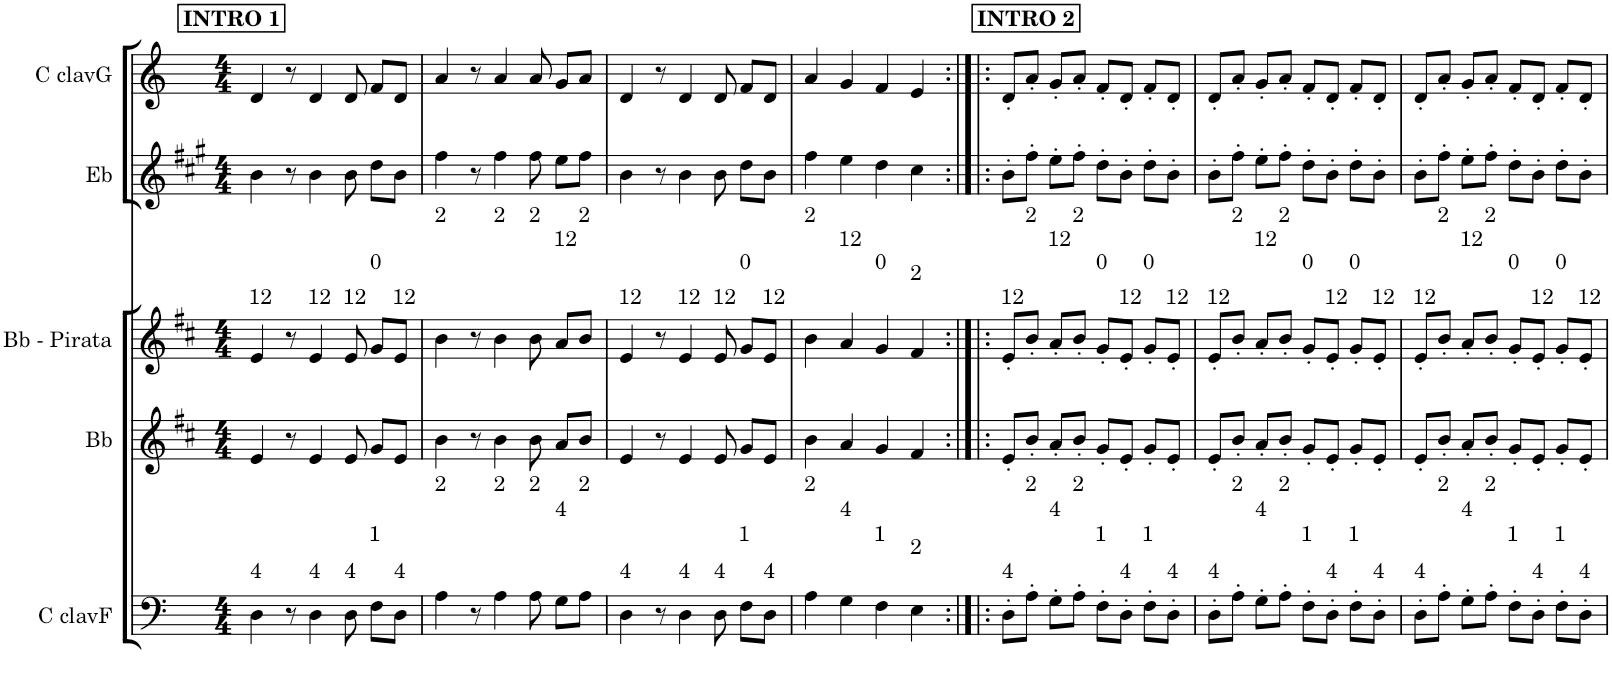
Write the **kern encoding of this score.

**kern	**kern	**kern	**kern	**kern
*part5	*part4	*part3	*part2	*part1
*staff5	*staff4	*staff3	*staff2	*staff1
*I"C clavF	*I"Bb	*I"Bb - Pirata	*I"Eb	*I"C clavG
*clefF4	*clefG2	*clefG2	*clefG2	*clefG2
*	*Trd1c2	*Trd1c2	*Trd5c9	*
*k[]	*k[f#c#]	*k[f#c#]	*k[f#c#g#]	*k[]
*M4/4	*M4/4	*M4/4	*M4/4	*M4/4
!!LO:REH:place=s1:a:B:cj:t=INTRO 1
=1	=1	=1	=1	=1
!	!	!LO:TX:a:t=12	!	!
!LO:TX:a:t=4	!	!	!	!
4D\	4e/	4e/	4b\	4d/
8r	8r	8r	8r	8r
!	!	!LO:TX:a:t=12	!	!
!LO:TX:a:t=4	!	!	!	!
4D\	4e/	4e/	4b\	4d/
!	!	!LO:TX:a:t=12	!	!
!LO:TX:a:t=4	!	!	!	!
8D\	8e/	8e/	8b\	8d/
!	!	!LO:TX:a:t=0	!	!
!LO:TX:a:t=1	!	!	!	!
8F\L	8g/L	8g/L	8dd\L	8f/L
!	!	!LO:TX:a:t=12	!	!
!LO:TX:a:t=4	!	!	!	!
8D\J	8e/J	8e/J	8b\J	8d/J
=2	=2	=2	=2	=2
!	!	!LO:TX:a:t=2	!	!
!LO:TX:a:t=2	!	!	!	!
4A\	4b\	4b\	4ff#\	4a/
8r	8r	8r	8r	8r
!	!	!LO:TX:a:t=2	!	!
!LO:TX:a:t=2	!	!	!	!
4A\	4b\	4b\	4ff#\	4a/
!	!	!LO:TX:a:t=2	!	!
!LO:TX:a:t=2	!	!	!	!
8A\	8b\	8b\	8ff#\	8a/
!	!	!LO:TX:a:t=12	!	!
!LO:TX:a:t=4	!	!	!	!
8G\L	8a/L	8a/L	8ee\L	8g/L
!	!	!LO:TX:a:t=2	!	!
!LO:TX:a:t=2	!	!	!	!
8A\J	8b/J	8b/J	8ff#\J	8a/J
=3	=3	=3	=3	=3
!	!	!LO:TX:a:t=12	!	!
!LO:TX:a:t=4	!	!	!	!
4D\	4e/	4e/	4b\	4d/
8r	8r	8r	8r	8r
!	!	!LO:TX:a:t=12	!	!
!LO:TX:a:t=4	!	!	!	!
4D\	4e/	4e/	4b\	4d/
!	!	!LO:TX:a:t=12	!	!
!LO:TX:a:t=4	!	!	!	!
8D\	8e/	8e/	8b\	8d/
!	!	!LO:TX:a:t=0	!	!
!LO:TX:a:t=1	!	!	!	!
8F\L	8g/L	8g/L	8dd\L	8f/L
!	!	!LO:TX:a:t=12	!	!
!LO:TX:a:t=4	!	!	!	!
8D\J	8e/J	8e/J	8b\J	8d/J
=4	=4	=4	=4	=4
!	!	!LO:TX:a:t=2	!	!
!LO:TX:a:t=2	!	!	!	!
4A\	4b\	4b\	4ff#\	4a/
!	!	!LO:TX:a:t=12	!	!
!LO:TX:a:t=4	!	!	!	!
4G\	4a/	4a/	4ee\	4g/
!	!	!LO:TX:a:t=0	!	!
!LO:TX:a:t=1	!	!	!	!
4F\	4g/	4g/	4dd\	4f/
!	!	!LO:TX:a:t=2	!	!
!LO:TX:a:t=2	!	!	!	!
4E\	4f#/	4f#/	4cc#\	4e/
!!LO:REH:place=s1:a:B:cj:t=INTRO 2:qo=0.5
=5:|!|:	=5:|!|:	=5:|!|:	=5:|!|:	=5:|!|:
!	!	!LO:TX:a:t=12	!	!
!LO:TX:a:t=4	!	!	!	!
8D'\L	8e'/L	8e'/L	8b'\L	8d'/L
!	!	!LO:TX:a:t=2	!	!
!LO:TX:a:t=2	!	!	!	!
8A'\J	8b'/J	8b'/J	8ff#'\J	8a'/J
!	!	!LO:TX:a:t=12	!	!
!LO:TX:a:t=4	!	!	!	!
8G'\L	8a'/L	8a'/L	8ee'\L	8g'/L
!	!	!LO:TX:a:t=2	!	!
!LO:TX:a:t=2	!	!	!	!
8A'\J	8b'/J	8b'/J	8ff#'\J	8a'/J
!	!	!LO:TX:a:t=0	!	!
!LO:TX:a:t=1	!	!	!	!
8F'\L	8g'/L	8g'/L	8dd'\L	8f'/L
!	!	!LO:TX:a:t=12	!	!
!LO:TX:a:t=4	!	!	!	!
8D'\J	8e'/J	8e'/J	8b'\J	8d'/J
!	!	!LO:TX:a:t=0	!	!
!LO:TX:a:t=1	!	!	!	!
8F'\L	8g'/L	8g'/L	8dd'\L	8f'/L
!	!	!LO:TX:a:t=12	!	!
!LO:TX:a:t=4	!	!	!	!
8D'\J	8e'/J	8e'/J	8b'\J	8d'/J
=6	=6	=6	=6	=6
!	!	!LO:TX:a:t=12	!	!
!LO:TX:a:t=4	!	!	!	!
8D'\L	8e'/L	8e'/L	8b'\L	8d'/L
!	!	!LO:TX:a:t=2	!	!
!LO:TX:a:t=2	!	!	!	!
8A'\J	8b'/J	8b'/J	8ff#'\J	8a'/J
!	!	!LO:TX:a:t=12	!	!
!LO:TX:a:t=4	!	!	!	!
8G'\L	8a'/L	8a'/L	8ee'\L	8g'/L
!	!	!LO:TX:a:t=2	!	!
!LO:TX:a:t=2	!	!	!	!
8A'\J	8b'/J	8b'/J	8ff#'\J	8a'/J
!	!	!LO:TX:a:t=0	!	!
!LO:TX:a:t=1	!	!	!	!
8F'\L	8g'/L	8g'/L	8dd'\L	8f'/L
!	!	!LO:TX:a:t=12	!	!
!LO:TX:a:t=4	!	!	!	!
8D'\J	8e'/J	8e'/J	8b'\J	8d'/J
!	!	!LO:TX:a:t=0	!	!
!LO:TX:a:t=1	!	!	!	!
8F'\L	8g'/L	8g'/L	8dd'\L	8f'/L
!	!	!LO:TX:a:t=12	!	!
!LO:TX:a:t=4	!	!	!	!
8D'\J	8e'/J	8e'/J	8b'\J	8d'/J
=7	=7	=7	=7	=7
!	!	!LO:TX:a:t=12	!	!
!LO:TX:a:t=4	!	!	!	!
8D'\L	8e'/L	8e'/L	8b'\L	8d'/L
!	!	!LO:TX:a:t=2	!	!
!LO:TX:a:t=2	!	!	!	!
8A'\J	8b'/J	8b'/J	8ff#'\J	8a'/J
!	!	!LO:TX:a:t=12	!	!
!LO:TX:a:t=4	!	!	!	!
8G'\L	8a'/L	8a'/L	8ee'\L	8g'/L
!	!	!LO:TX:a:t=2	!	!
!LO:TX:a:t=2	!	!	!	!
8A'\J	8b'/J	8b'/J	8ff#'\J	8a'/J
!	!	!LO:TX:a:t=0	!	!
!LO:TX:a:t=1	!	!	!	!
8F'\L	8g'/L	8g'/L	8dd'\L	8f'/L
!	!	!LO:TX:a:t=12	!	!
!LO:TX:a:t=4	!	!	!	!
8D'\J	8e'/J	8e'/J	8b'\J	8d'/J
!	!	!LO:TX:a:t=0	!	!
!LO:TX:a:t=1	!	!	!	!
8F'\L	8g'/L	8g'/L	8dd'\L	8f'/L
!	!	!LO:TX:a:t=12	!	!
!LO:TX:a:t=4	!	!	!	!
8D'\J	8e'/J	8e'/J	8b'\J	8d'/J
=	=	=	=	=
*-	*-	*-	*-	*-
